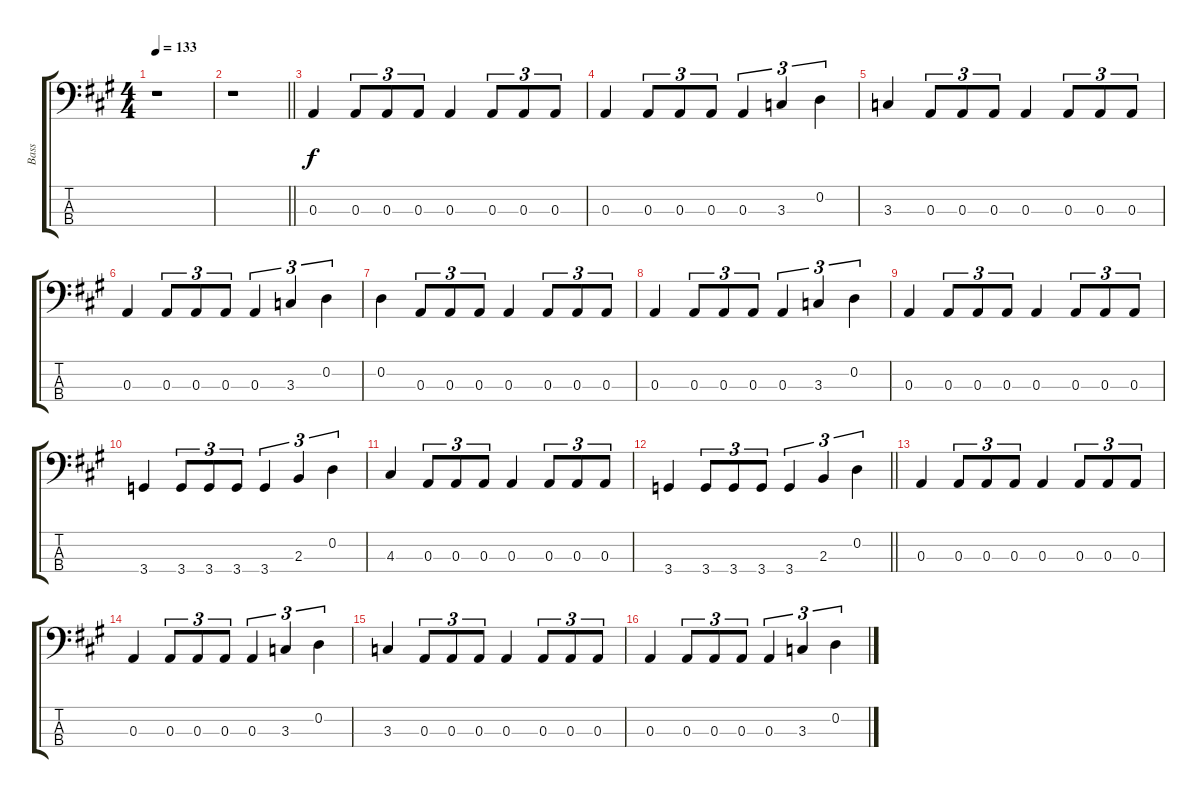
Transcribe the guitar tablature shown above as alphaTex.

\track ("Bass" "Bass") {instrument electricbasspick}
\staff {score tabs}
\tuning (G2 D2 A1 E1) {hide}
\ts (4 4)
\tempo 133
\clef f4
\ks a
r.1{dy f instrument electricbasspick} |
\barLineRight lightlight
r.1 |
0.3.4 0.3.8{tu (3 2)} 0.3.8{tu (3 2)} 0.3.8{tu (3 2)} 0.3.4 0.3.8{tu (3 2)} 0.3.8{tu (3 2)} 0.3.8{tu (3 2)} |
0.3.4 0.3.8{tu (3 2)} 0.3.8{tu (3 2)} 0.3.8{tu (3 2)} 0.3.4{tu (3 2)} 3.3.4{tu (3 2)} 0.2.4{tu (3 2)} |
3.3.4 0.3.8{tu (3 2)} 0.3.8{tu (3 2)} 0.3.8{tu (3 2)} 0.3.4 0.3.8{tu (3 2)} 0.3.8{tu (3 2)} 0.3.8{tu (3 2)} |
0.3.4 0.3.8{tu (3 2)} 0.3.8{tu (3 2)} 0.3.8{tu (3 2)} 0.3.4{tu (3 2)} 3.3.4{tu (3 2)} 0.2.4{tu (3 2)} |
0.2.4 0.3.8{tu (3 2)} 0.3.8{tu (3 2)} 0.3.8{tu (3 2)} 0.3.4 0.3.8{tu (3 2)} 0.3.8{tu (3 2)} 0.3.8{tu (3 2)} |
0.3.4 0.3.8{tu (3 2)} 0.3.8{tu (3 2)} 0.3.8{tu (3 2)} 0.3.4{tu (3 2)} 3.3.4{tu (3 2)} 0.2.4{tu (3 2)} |
0.3.4 0.3.8{tu (3 2)} 0.3.8{tu (3 2)} 0.3.8{tu (3 2)} 0.3.4 0.3.8{tu (3 2)} 0.3.8{tu (3 2)} 0.3.8{tu (3 2)} |
3.4.4 3.4.8{tu (3 2)} 3.4.8{tu (3 2)} 3.4.8{tu (3 2)} 3.4.4{tu (3 2)} 2.3.4{tu (3 2)} 0.2.4{tu (3 2)} |
4.3.4 0.3.8{tu (3 2)} 0.3.8{tu (3 2)} 0.3.8{tu (3 2)} 0.3.4 0.3.8{tu (3 2)} 0.3.8{tu (3 2)} 0.3.8{tu (3 2)} |
\barLineRight lightlight
3.4.4 3.4.8{tu (3 2)} 3.4.8{tu (3 2)} 3.4.8{tu (3 2)} 3.4.4{tu (3 2)} 2.3.4{tu (3 2)} 0.2.4{tu (3 2)} |
0.3.4 0.3.8{tu (3 2)} 0.3.8{tu (3 2)} 0.3.8{tu (3 2)} 0.3.4 0.3.8{tu (3 2)} 0.3.8{tu (3 2)} 0.3.8{tu (3 2)} |
0.3.4 0.3.8{tu (3 2)} 0.3.8{tu (3 2)} 0.3.8{tu (3 2)} 0.3.4{tu (3 2)} 3.3.4{tu (3 2)} 0.2.4{tu (3 2)} |
3.3.4 0.3.8{tu (3 2)} 0.3.8{tu (3 2)} 0.3.8{tu (3 2)} 0.3.4 0.3.8{tu (3 2)} 0.3.8{tu (3 2)} 0.3.8{tu (3 2)} |
0.3.4 0.3.8{tu (3 2)} 0.3.8{tu (3 2)} 0.3.8{tu (3 2)} 0.3.4{tu (3 2)} 3.3.4{tu (3 2)} 0.2.4{tu (3 2)}
